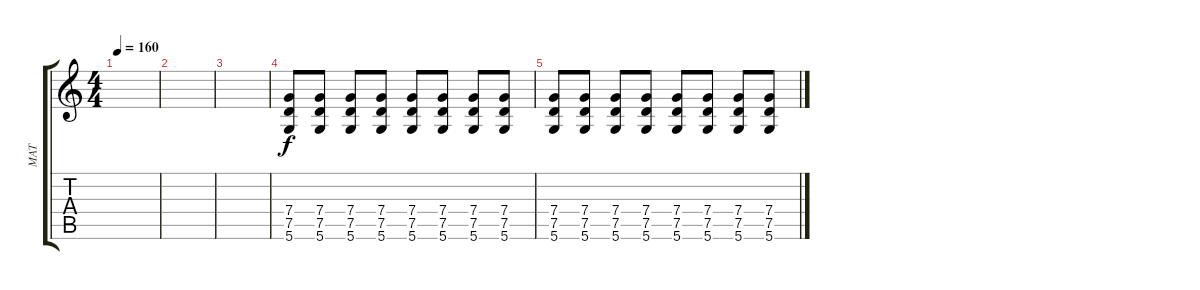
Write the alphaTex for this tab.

\track ("MAT " "MAT ") {instrument distortionguitar}
\staff {score tabs}
\tuning (D4 A3 F3 C3 G2 D2) {hide}
\ts (4 4)
\tempo 160
\clef g2
\ks c
|
|
|
(7.4 7.5 5.6).8 (7.4 7.5 5.6).8 (7.4 7.5 5.6).8 (7.4 7.5 5.6).8 (7.4 7.5 5.6).8 (7.4 7.5 5.6).8 (7.4 7.5 5.6).8 (7.4 7.5 5.6).8 |
(7.4 7.5 5.6).8 (7.4 7.5 5.6).8 (7.4 7.5 5.6).8 (7.4 7.5 5.6).8 (7.4 7.5 5.6).8 (7.4 7.5 5.6).8 (7.4 7.5 5.6).8 (7.4 7.5 5.6).8
